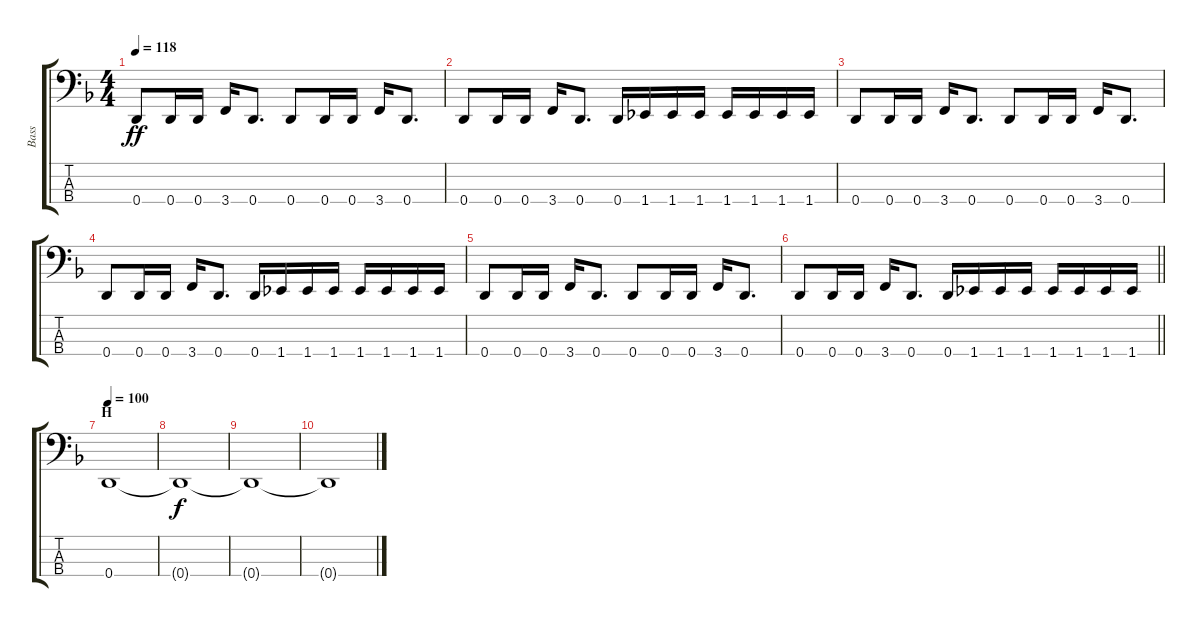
\track ("Bass" "Bass") {instrument electricbasspick}
\staff {score tabs}
\tuning (G2 D2 A1 D1) {hide}
\ts (4 4)
\tempo 118
\clef f4
\ks f
0.4.8{dy ff} 0.4.16 0.4.16 3.4.16 0.4.8{d} 0.4.8 0.4.16 0.4.16 3.4.16 0.4.8{d} |
0.4.8 0.4.16 0.4.16 3.4.16 0.4.8{d} 0.4.16 1.4.16 1.4.16 1.4.16 1.4.16 1.4.16 1.4.16 1.4.16 |
0.4.8 0.4.16 0.4.16 3.4.16 0.4.8{d} 0.4.8 0.4.16 0.4.16 3.4.16 0.4.8{d} |
0.4.8 0.4.16 0.4.16 3.4.16 0.4.8{d} 0.4.16 1.4.16 1.4.16 1.4.16 1.4.16 1.4.16 1.4.16 1.4.16 |
0.4.8 0.4.16 0.4.16 3.4.16 0.4.8{d} 0.4.8 0.4.16 0.4.16 3.4.16 0.4.8{d} |
\barLineRight lightlight
0.4.8 0.4.16 0.4.16 3.4.16 0.4.8{d} 0.4.16 1.4.16 1.4.16 1.4.16 1.4.16 1.4.16 1.4.16 1.4.16 |
\section ("" "H")
\tempo 100
0.4.1 |
0.4{t}.1{dy f} |
0.4{t}.1 |
0.4{t}.1
